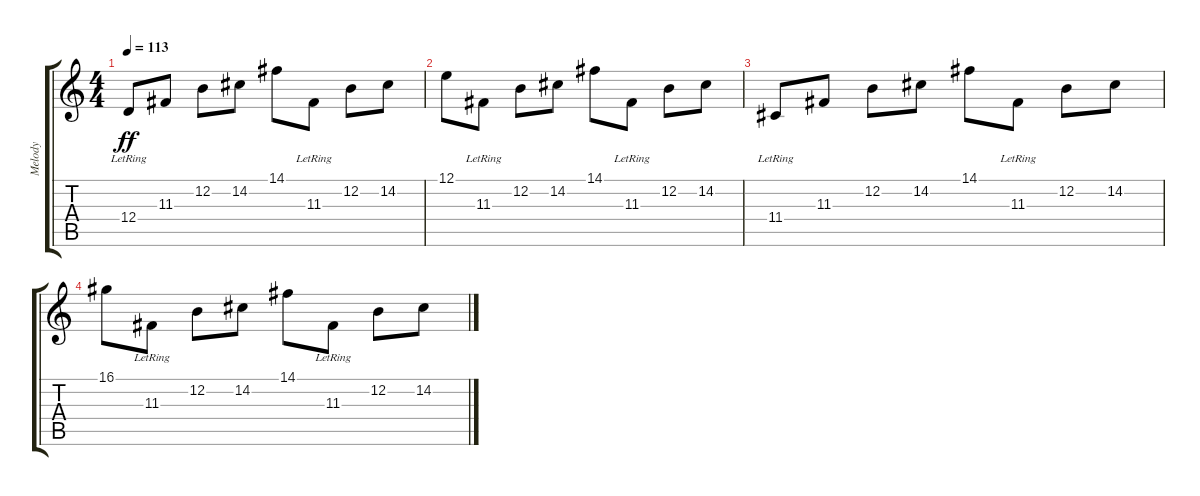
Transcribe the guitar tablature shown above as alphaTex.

\track ("Melody" "Melody") {instrument acousticgrandpiano}
\staff {score tabs}
\tuning (E4 B3 G3 D3 A2 E2) {hide}
\ts (4 4)
\tempo 113
\clef g2
\ks c
12.4{lr}.8{dy ff} 11.3.8 12.2.8 14.2.8 14.1.8 11.3{lr}.8 12.2.8 14.2.8 |
12.1.8 11.3{lr}.8 12.2.8 14.2.8 14.1.8 11.3{lr}.8 12.2.8 14.2.8 |
11.4{lr}.8 11.3.8 12.2.8 14.2.8 14.1.8 11.3{lr}.8 12.2.8 14.2.8 |
16.1.8 11.3{lr}.8 12.2.8 14.2.8 14.1.8 11.3{lr}.8 12.2.8 14.2.8
